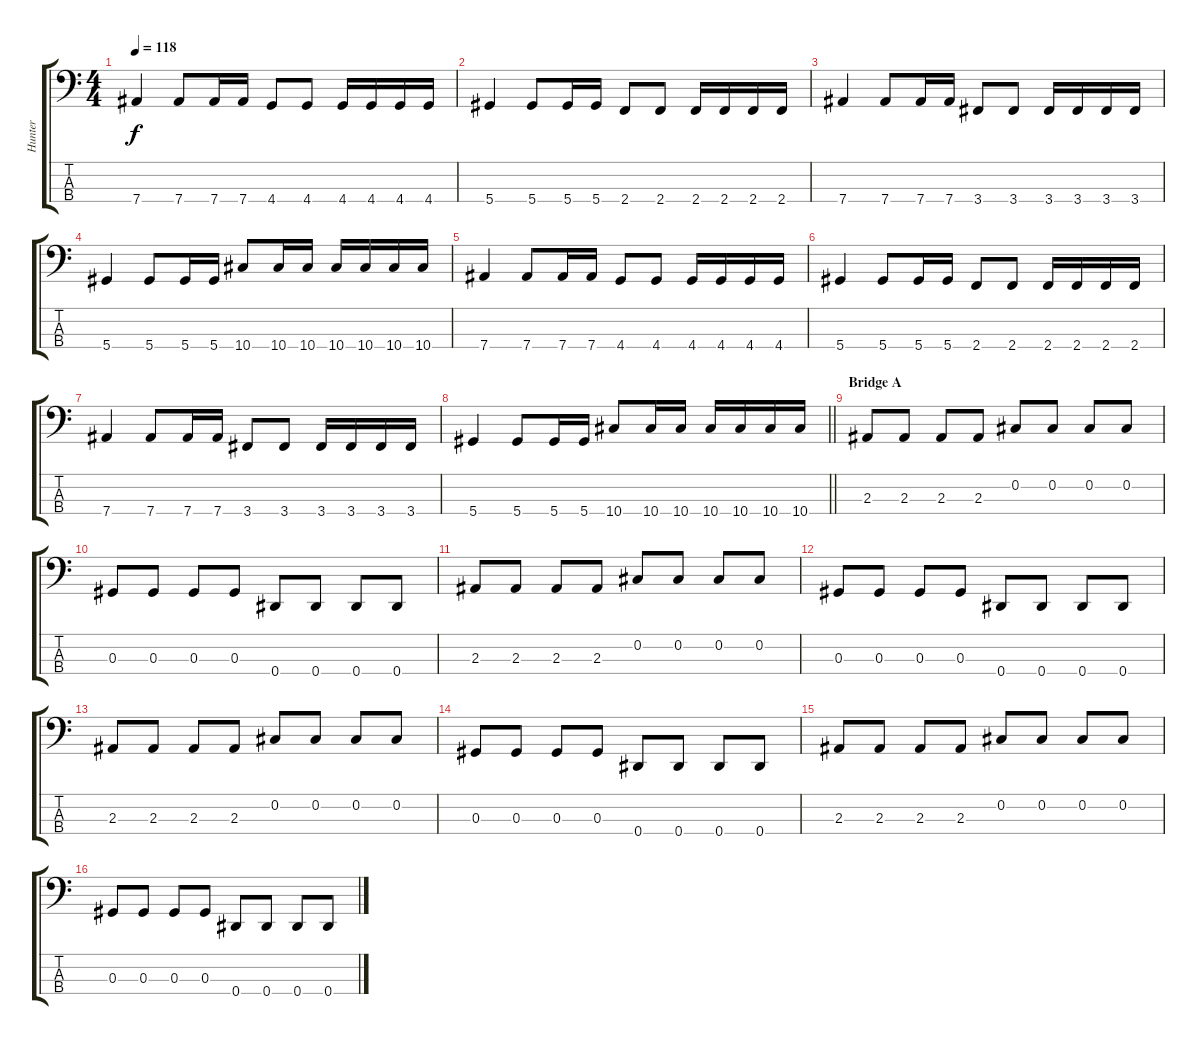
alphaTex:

\track ("Hunter" "Hunter") {instrument electricbasspick}
\staff {score tabs}
\tuning (Gb2 Db2 Ab1 Eb1) {hide}
\ts (4 4)
\tempo 118
\clef f4
\ks c
7.4.4{dy f} 7.4.8 7.4.16 7.4.16 4.4.8 4.4.8 4.4.16 4.4.16 4.4.16 4.4.16 |
5.4.4 5.4.8 5.4.16 5.4.16 2.4.8 2.4.8 2.4.16 2.4.16 2.4.16 2.4.16 |
7.4.4 7.4.8 7.4.16 7.4.16 3.4.8 3.4.8 3.4.16 3.4.16 3.4.16 3.4.16 |
5.4.4 5.4.8 5.4.16 5.4.16 10.4.8 10.4.16 10.4.16 10.4.16 10.4.16 10.4.16 10.4.16 |
7.4.4 7.4.8 7.4.16 7.4.16 4.4.8 4.4.8 4.4.16 4.4.16 4.4.16 4.4.16 |
5.4.4 5.4.8 5.4.16 5.4.16 2.4.8 2.4.8 2.4.16 2.4.16 2.4.16 2.4.16 |
7.4.4 7.4.8 7.4.16 7.4.16 3.4.8 3.4.8 3.4.16 3.4.16 3.4.16 3.4.16 |
\barLineRight lightlight
5.4.4 5.4.8 5.4.16 5.4.16 10.4.8 10.4.16 10.4.16 10.4.16 10.4.16 10.4.16 10.4.16 |
\section ("" "Bridge A")
2.3.8 2.3.8 2.3.8 2.3.8 0.2.8 0.2.8 0.2.8 0.2.8 |
0.3.8 0.3.8 0.3.8 0.3.8 0.4.8 0.4.8 0.4.8 0.4.8 |
2.3.8 2.3.8 2.3.8 2.3.8 0.2.8 0.2.8 0.2.8 0.2.8 |
0.3.8 0.3.8 0.3.8 0.3.8 0.4.8 0.4.8 0.4.8 0.4.8 |
2.3.8 2.3.8 2.3.8 2.3.8 0.2.8 0.2.8 0.2.8 0.2.8 |
0.3.8 0.3.8 0.3.8 0.3.8 0.4.8 0.4.8 0.4.8 0.4.8 |
2.3.8 2.3.8 2.3.8 2.3.8 0.2.8 0.2.8 0.2.8 0.2.8 |
0.3.8 0.3.8 0.3.8 0.3.8 0.4.8 0.4.8 0.4.8 0.4.8
